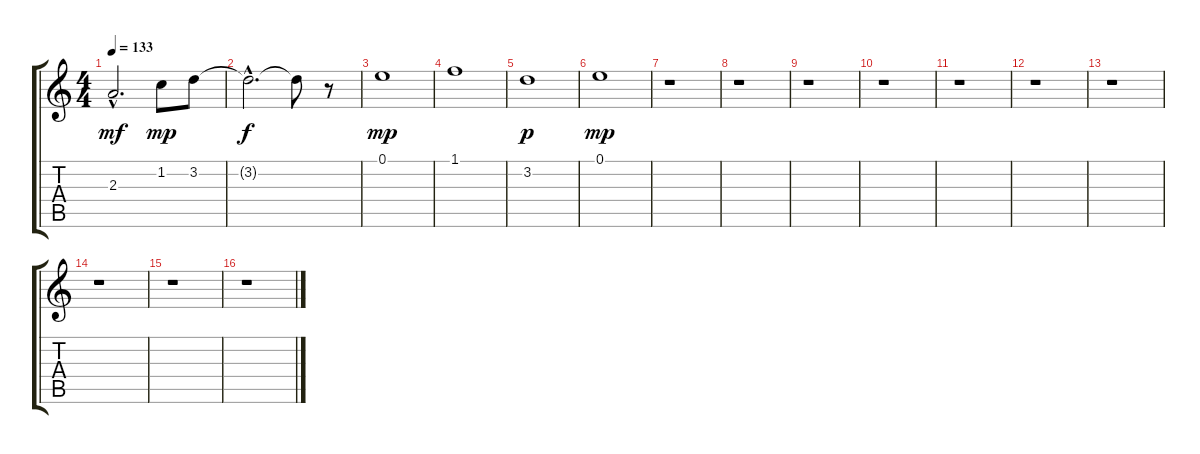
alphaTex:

\track "" {instrument electricbassfinger}
\staff {score tabs}
\tuning (E4 B3 G3 D3 A2 E2) {hide}
\ts (4 4)
\tempo 133
\clef g2
\ks c
2.3{hac}.2{d dy mf} 1.2.8{dy mp} 3.2.8 |
3.2{hac t}.2{d dy f} 3.2{t}.8 r.8 |
0.1.1{dy mp} |
1.1.1 |
3.2.1{dy p} |
0.1.1{dy mp} |
r.1 |
r.1 |
r.1 |
r.1 |
r.1 |
r.1 |
r.1 |
r.1 |
r.1 |
r.1
